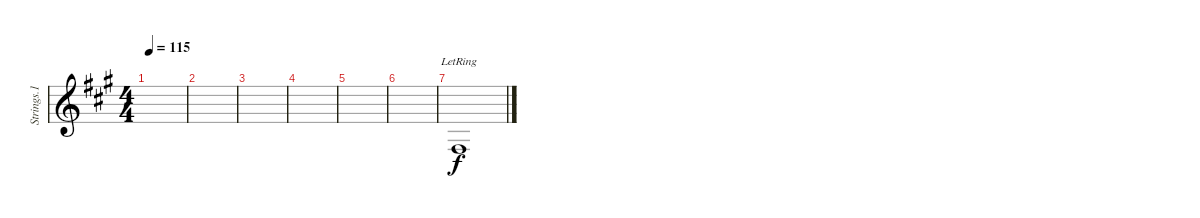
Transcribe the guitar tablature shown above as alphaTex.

\track ("Strings.1" "Strings.1") {instrument stringensemble1}
\staff {score}
\tuning (E4 B3 G3 D3 A2 E2) {hide}
\ts (4 4)
\tempo 115
\clef g2
\ks a
|
|
|
|
|
|
4.4{lr}.1
